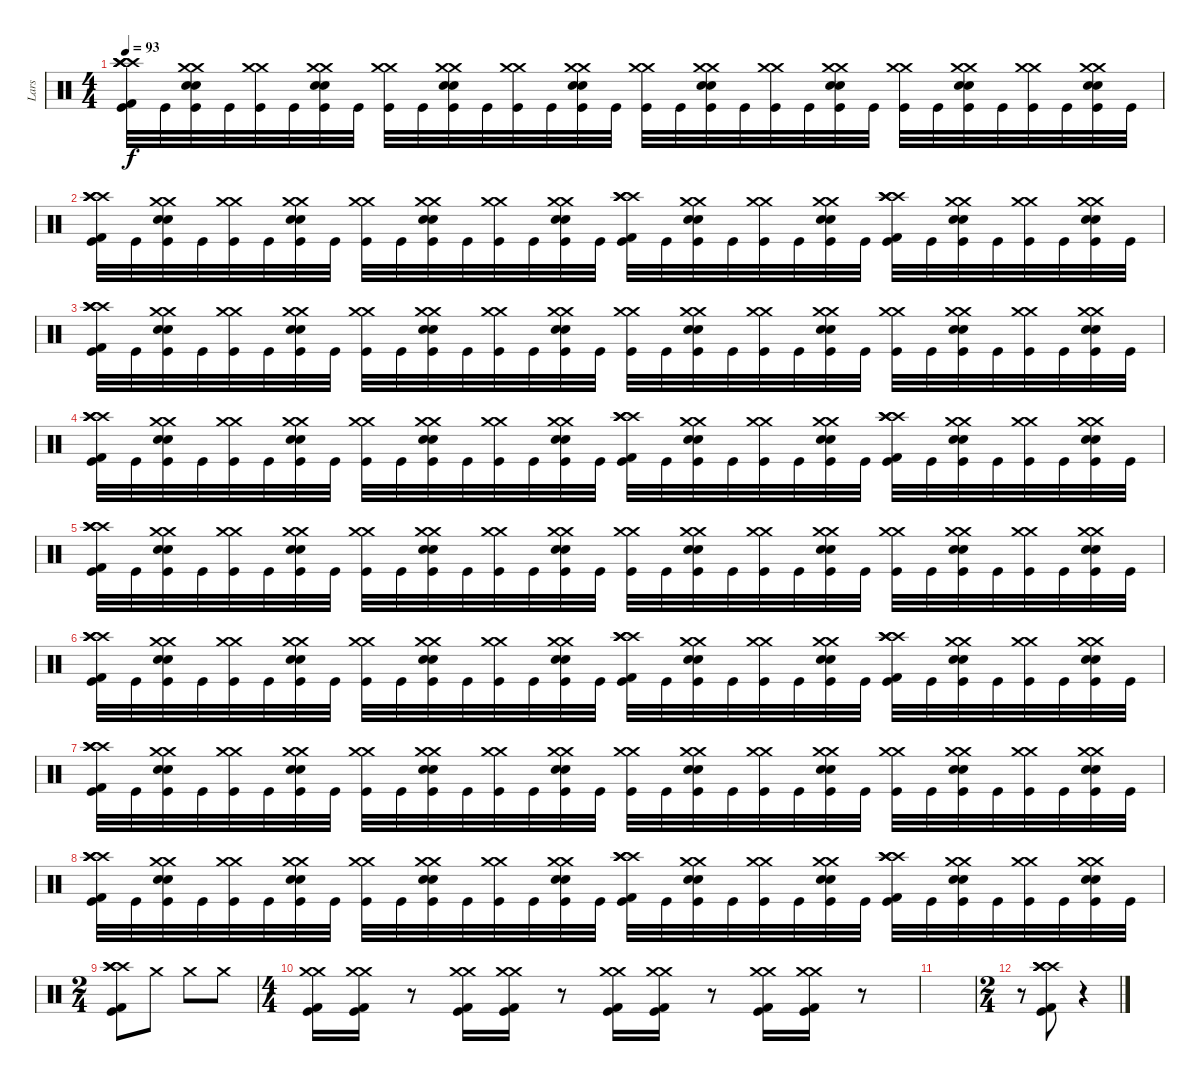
\track ("Lars" "Lars") {instrument percussion}
\staff {score}
\articulation defaults
\ts (4 4)
\tempo 93
\clef neutral
\ks c
("Crash high (hit)" "Crash high (hit)" "Crash high (hit)" "Crash high (hit)" "Kick (hit) 2" "Kick (hit)").32{dy f} "Kick (hit)".32 ("Crash medium (hit)" "Electric Snare (hit)" "Snare (hit) 2" "Crash medium (hit)" "Kick (hit)").32 "Kick (hit)".32 ("Crash medium (hit)" "Crash medium (hit)" "Kick (hit)").32 "Kick (hit)".32 ("Crash medium (hit)" "Electric Snare (hit)" "Snare (hit) 2" "Crash medium (hit)" "Kick (hit)").32 "Kick (hit)".32 ("Crash medium (hit)" "Crash medium (hit)" "Kick (hit)").32 "Kick (hit)".32 ("Crash medium (hit)" "Electric Snare (hit)" "Snare (hit) 2" "Crash medium (hit)" "Kick (hit)").32 "Kick (hit)".32 ("Crash medium (hit)" "Crash medium (hit)" "Kick (hit)").32 "Kick (hit)".32 ("Crash medium (hit)" "Electric Snare (hit)" "Snare (hit) 2" "Crash medium (hit)" "Kick (hit)").32 "Kick (hit)".32 ("Crash medium (hit)" "Crash medium (hit)" "Kick (hit)").32 "Kick (hit)".32 ("Crash medium (hit)" "Electric Snare (hit)" "Snare (hit) 2" "Crash medium (hit)" "Kick (hit)").32 "Kick (hit)".32 ("Crash medium (hit)" "Crash medium (hit)" "Kick (hit)").32 "Kick (hit)".32 ("Crash medium (hit)" "Electric Snare (hit)" "Snare (hit) 2" "Crash medium (hit)" "Kick (hit)").32 "Kick (hit)".32 ("Crash medium (hit)" "Crash medium (hit)" "Kick (hit)").32 "Kick (hit)".32 ("Crash medium (hit)" "Electric Snare (hit)" "Snare (hit) 2" "Crash medium (hit)" "Kick (hit)").32 "Kick (hit)".32 ("Crash medium (hit)" "Crash medium (hit)" "Kick (hit)").32 "Kick (hit)".32 ("Crash medium (hit)" "Electric Snare (hit)" "Snare (hit) 2" "Crash medium (hit)" "Kick (hit)").32 "Kick (hit)".32 |
("Crash high (hit)" "Crash high (hit)" "Crash high (hit)" "Crash high (hit)" "Kick (hit) 2" "Kick (hit)").32 "Kick (hit)".32 ("Crash medium (hit)" "Electric Snare (hit)" "Snare (hit) 2" "Crash medium (hit)" "Kick (hit)").32 "Kick (hit)".32 ("Crash medium (hit)" "Crash medium (hit)" "Kick (hit)").32 "Kick (hit)".32 ("Crash medium (hit)" "Electric Snare (hit)" "Snare (hit) 2" "Crash medium (hit)" "Kick (hit)").32 "Kick (hit)".32 ("Crash medium (hit)" "Crash medium (hit)" "Kick (hit)").32 "Kick (hit)".32 ("Crash medium (hit)" "Electric Snare (hit)" "Snare (hit) 2" "Crash medium (hit)" "Kick (hit)").32 "Kick (hit)".32 ("Crash medium (hit)" "Crash medium (hit)" "Kick (hit)").32 "Kick (hit)".32 ("Crash medium (hit)" "Electric Snare (hit)" "Snare (hit) 2" "Crash medium (hit)" "Kick (hit)").32 "Kick (hit)".32 ("Crash high (hit)" "Crash high (hit)" "Crash high (hit)" "Crash high (hit)" "Kick (hit) 2" "Kick (hit)").32 "Kick (hit)".32 ("Crash medium (hit)" "Electric Snare (hit)" "Snare (hit) 2" "Crash medium (hit)" "Kick (hit)").32 "Kick (hit)".32 ("Crash medium (hit)" "Crash medium (hit)" "Kick (hit)").32 "Kick (hit)".32 ("Crash medium (hit)" "Electric Snare (hit)" "Snare (hit) 2" "Crash medium (hit)" "Kick (hit)").32 "Kick (hit)".32 ("Crash high (hit)" "Crash high (hit)" "Crash high (hit)" "Crash high (hit)" "Kick (hit) 2" "Kick (hit)").32 "Kick (hit)".32 ("Crash medium (hit)" "Electric Snare (hit)" "Snare (hit) 2" "Crash medium (hit)" "Kick (hit)").32 "Kick (hit)".32 ("Crash medium (hit)" "Crash medium (hit)" "Kick (hit)").32 "Kick (hit)".32 ("Crash medium (hit)" "Electric Snare (hit)" "Snare (hit) 2" "Crash medium (hit)" "Kick (hit)").32 "Kick (hit)".32 |
("Crash high (hit)" "Crash high (hit)" "Crash high (hit)" "Crash high (hit)" "Kick (hit) 2" "Kick (hit)").32 "Kick (hit)".32 ("Crash medium (hit)" "Electric Snare (hit)" "Snare (hit) 2" "Crash medium (hit)" "Kick (hit)").32 "Kick (hit)".32 ("Crash medium (hit)" "Crash medium (hit)" "Kick (hit)").32 "Kick (hit)".32 ("Crash medium (hit)" "Electric Snare (hit)" "Snare (hit) 2" "Crash medium (hit)" "Kick (hit)").32 "Kick (hit)".32 ("Crash medium (hit)" "Crash medium (hit)" "Kick (hit)").32 "Kick (hit)".32 ("Crash medium (hit)" "Electric Snare (hit)" "Snare (hit) 2" "Crash medium (hit)" "Kick (hit)").32 "Kick (hit)".32 ("Crash medium (hit)" "Crash medium (hit)" "Kick (hit)").32 "Kick (hit)".32 ("Crash medium (hit)" "Electric Snare (hit)" "Snare (hit) 2" "Crash medium (hit)" "Kick (hit)").32 "Kick (hit)".32 ("Crash medium (hit)" "Crash medium (hit)" "Kick (hit)").32 "Kick (hit)".32 ("Crash medium (hit)" "Electric Snare (hit)" "Snare (hit) 2" "Crash medium (hit)" "Kick (hit)").32 "Kick (hit)".32 ("Crash medium (hit)" "Crash medium (hit)" "Kick (hit)").32 "Kick (hit)".32 ("Crash medium (hit)" "Electric Snare (hit)" "Snare (hit) 2" "Crash medium (hit)" "Kick (hit)").32 "Kick (hit)".32 ("Crash medium (hit)" "Crash medium (hit)" "Kick (hit)").32 "Kick (hit)".32 ("Crash medium (hit)" "Electric Snare (hit)" "Snare (hit) 2" "Crash medium (hit)" "Kick (hit)").32 "Kick (hit)".32 ("Crash medium (hit)" "Crash medium (hit)" "Kick (hit)").32 "Kick (hit)".32 ("Crash medium (hit)" "Electric Snare (hit)" "Snare (hit) 2" "Crash medium (hit)" "Kick (hit)").32 "Kick (hit)".32 |
("Crash high (hit)" "Crash high (hit)" "Crash high (hit)" "Crash high (hit)" "Kick (hit) 2" "Kick (hit)").32 "Kick (hit)".32 ("Crash medium (hit)" "Electric Snare (hit)" "Snare (hit) 2" "Crash medium (hit)" "Kick (hit)").32 "Kick (hit)".32 ("Crash medium (hit)" "Crash medium (hit)" "Kick (hit)").32 "Kick (hit)".32 ("Crash medium (hit)" "Electric Snare (hit)" "Snare (hit) 2" "Crash medium (hit)" "Kick (hit)").32 "Kick (hit)".32 ("Crash medium (hit)" "Crash medium (hit)" "Kick (hit)").32 "Kick (hit)".32 ("Crash medium (hit)" "Electric Snare (hit)" "Snare (hit) 2" "Crash medium (hit)" "Kick (hit)").32 "Kick (hit)".32 ("Crash medium (hit)" "Crash medium (hit)" "Kick (hit)").32 "Kick (hit)".32 ("Crash medium (hit)" "Electric Snare (hit)" "Snare (hit) 2" "Crash medium (hit)" "Kick (hit)").32 "Kick (hit)".32 ("Crash high (hit)" "Crash high (hit)" "Crash high (hit)" "Crash high (hit)" "Kick (hit) 2" "Kick (hit)").32 "Kick (hit)".32 ("Crash medium (hit)" "Electric Snare (hit)" "Snare (hit) 2" "Crash medium (hit)" "Kick (hit)").32 "Kick (hit)".32 ("Crash medium (hit)" "Crash medium (hit)" "Kick (hit)").32 "Kick (hit)".32 ("Crash medium (hit)" "Electric Snare (hit)" "Snare (hit) 2" "Crash medium (hit)" "Kick (hit)").32 "Kick (hit)".32 ("Crash high (hit)" "Crash high (hit)" "Crash high (hit)" "Crash high (hit)" "Kick (hit) 2" "Kick (hit)").32 "Kick (hit)".32 ("Crash medium (hit)" "Electric Snare (hit)" "Snare (hit) 2" "Crash medium (hit)" "Kick (hit)").32 "Kick (hit)".32 ("Crash medium (hit)" "Crash medium (hit)" "Kick (hit)").32 "Kick (hit)".32 ("Crash medium (hit)" "Electric Snare (hit)" "Snare (hit) 2" "Crash medium (hit)" "Kick (hit)").32 "Kick (hit)".32 |
("Crash high (hit)" "Crash high (hit)" "Crash high (hit)" "Crash high (hit)" "Kick (hit) 2" "Kick (hit)").32 "Kick (hit)".32 ("Crash medium (hit)" "Electric Snare (hit)" "Snare (hit) 2" "Crash medium (hit)" "Kick (hit)").32 "Kick (hit)".32 ("Crash medium (hit)" "Crash medium (hit)" "Kick (hit)").32 "Kick (hit)".32 ("Crash medium (hit)" "Electric Snare (hit)" "Snare (hit) 2" "Crash medium (hit)" "Kick (hit)").32 "Kick (hit)".32 ("Crash medium (hit)" "Crash medium (hit)" "Kick (hit)").32 "Kick (hit)".32 ("Crash medium (hit)" "Electric Snare (hit)" "Snare (hit) 2" "Crash medium (hit)" "Kick (hit)").32 "Kick (hit)".32 ("Crash medium (hit)" "Crash medium (hit)" "Kick (hit)").32 "Kick (hit)".32 ("Crash medium (hit)" "Electric Snare (hit)" "Snare (hit) 2" "Crash medium (hit)" "Kick (hit)").32 "Kick (hit)".32 ("Crash medium (hit)" "Crash medium (hit)" "Kick (hit)").32 "Kick (hit)".32 ("Crash medium (hit)" "Electric Snare (hit)" "Snare (hit) 2" "Crash medium (hit)" "Kick (hit)").32 "Kick (hit)".32 ("Crash medium (hit)" "Crash medium (hit)" "Kick (hit)").32 "Kick (hit)".32 ("Crash medium (hit)" "Electric Snare (hit)" "Snare (hit) 2" "Crash medium (hit)" "Kick (hit)").32 "Kick (hit)".32 ("Crash medium (hit)" "Crash medium (hit)" "Kick (hit)").32 "Kick (hit)".32 ("Crash medium (hit)" "Electric Snare (hit)" "Snare (hit) 2" "Crash medium (hit)" "Kick (hit)").32 "Kick (hit)".32 ("Crash medium (hit)" "Crash medium (hit)" "Kick (hit)").32 "Kick (hit)".32 ("Crash medium (hit)" "Electric Snare (hit)" "Snare (hit) 2" "Crash medium (hit)" "Kick (hit)").32 "Kick (hit)".32 |
("Crash high (hit)" "Crash high (hit)" "Crash high (hit)" "Crash high (hit)" "Kick (hit) 2" "Kick (hit)").32 "Kick (hit)".32 ("Crash medium (hit)" "Electric Snare (hit)" "Snare (hit) 2" "Crash medium (hit)" "Kick (hit)").32 "Kick (hit)".32 ("Crash medium (hit)" "Crash medium (hit)" "Kick (hit)").32 "Kick (hit)".32 ("Crash medium (hit)" "Electric Snare (hit)" "Snare (hit) 2" "Crash medium (hit)" "Kick (hit)").32 "Kick (hit)".32 ("Crash medium (hit)" "Crash medium (hit)" "Kick (hit)").32 "Kick (hit)".32 ("Crash medium (hit)" "Electric Snare (hit)" "Snare (hit) 2" "Crash medium (hit)" "Kick (hit)").32 "Kick (hit)".32 ("Crash medium (hit)" "Crash medium (hit)" "Kick (hit)").32 "Kick (hit)".32 ("Crash medium (hit)" "Electric Snare (hit)" "Snare (hit) 2" "Crash medium (hit)" "Kick (hit)").32 "Kick (hit)".32 ("Crash high (hit)" "Crash high (hit)" "Crash high (hit)" "Crash high (hit)" "Kick (hit) 2" "Kick (hit)").32 "Kick (hit)".32 ("Crash medium (hit)" "Electric Snare (hit)" "Snare (hit) 2" "Crash medium (hit)" "Kick (hit)").32 "Kick (hit)".32 ("Crash medium (hit)" "Crash medium (hit)" "Kick (hit)").32 "Kick (hit)".32 ("Crash medium (hit)" "Electric Snare (hit)" "Snare (hit) 2" "Crash medium (hit)" "Kick (hit)").32 "Kick (hit)".32 ("Crash high (hit)" "Crash high (hit)" "Crash high (hit)" "Crash high (hit)" "Kick (hit) 2" "Kick (hit)").32 "Kick (hit)".32 ("Crash medium (hit)" "Electric Snare (hit)" "Snare (hit) 2" "Crash medium (hit)" "Kick (hit)").32 "Kick (hit)".32 ("Crash medium (hit)" "Crash medium (hit)" "Kick (hit)").32 "Kick (hit)".32 ("Crash medium (hit)" "Electric Snare (hit)" "Snare (hit) 2" "Crash medium (hit)" "Kick (hit)").32 "Kick (hit)".32 |
("Crash high (hit)" "Crash high (hit)" "Crash high (hit)" "Crash high (hit)" "Kick (hit) 2" "Kick (hit)").32 "Kick (hit)".32 ("Crash medium (hit)" "Electric Snare (hit)" "Snare (hit) 2" "Crash medium (hit)" "Kick (hit)").32 "Kick (hit)".32 ("Crash medium (hit)" "Crash medium (hit)" "Kick (hit)").32 "Kick (hit)".32 ("Crash medium (hit)" "Electric Snare (hit)" "Snare (hit) 2" "Crash medium (hit)" "Kick (hit)").32 "Kick (hit)".32 ("Crash medium (hit)" "Crash medium (hit)" "Kick (hit)").32 "Kick (hit)".32 ("Crash medium (hit)" "Electric Snare (hit)" "Snare (hit) 2" "Crash medium (hit)" "Kick (hit)").32 "Kick (hit)".32 ("Crash medium (hit)" "Crash medium (hit)" "Kick (hit)").32 "Kick (hit)".32 ("Crash medium (hit)" "Electric Snare (hit)" "Snare (hit) 2" "Crash medium (hit)" "Kick (hit)").32 "Kick (hit)".32 ("Crash medium (hit)" "Crash medium (hit)" "Kick (hit)").32 "Kick (hit)".32 ("Crash medium (hit)" "Electric Snare (hit)" "Snare (hit) 2" "Crash medium (hit)" "Kick (hit)").32 "Kick (hit)".32 ("Crash medium (hit)" "Crash medium (hit)" "Kick (hit)").32 "Kick (hit)".32 ("Crash medium (hit)" "Electric Snare (hit)" "Snare (hit) 2" "Crash medium (hit)" "Kick (hit)").32 "Kick (hit)".32 ("Crash medium (hit)" "Crash medium (hit)" "Kick (hit)").32 "Kick (hit)".32 ("Crash medium (hit)" "Electric Snare (hit)" "Snare (hit) 2" "Crash medium (hit)" "Kick (hit)").32 "Kick (hit)".32 ("Crash medium (hit)" "Crash medium (hit)" "Kick (hit)").32 "Kick (hit)".32 ("Crash medium (hit)" "Electric Snare (hit)" "Snare (hit) 2" "Crash medium (hit)" "Kick (hit)").32 "Kick (hit)".32 |
("Crash high (hit)" "Crash high (hit)" "Crash high (hit)" "Crash high (hit)" "Kick (hit) 2" "Kick (hit)").32 "Kick (hit)".32 ("Crash medium (hit)" "Electric Snare (hit)" "Snare (hit) 2" "Crash medium (hit)" "Kick (hit)").32 "Kick (hit)".32 ("Crash medium (hit)" "Crash medium (hit)" "Kick (hit)").32 "Kick (hit)".32 ("Crash medium (hit)" "Electric Snare (hit)" "Snare (hit) 2" "Crash medium (hit)" "Kick (hit)").32 "Kick (hit)".32 ("Crash medium (hit)" "Crash medium (hit)" "Kick (hit)").32 "Kick (hit)".32 ("Crash medium (hit)" "Electric Snare (hit)" "Snare (hit) 2" "Crash medium (hit)" "Kick (hit)").32 "Kick (hit)".32 ("Crash medium (hit)" "Crash medium (hit)" "Kick (hit)").32 "Kick (hit)".32 ("Crash medium (hit)" "Electric Snare (hit)" "Snare (hit) 2" "Crash medium (hit)" "Kick (hit)").32 "Kick (hit)".32 ("Crash high (hit)" "Crash high (hit)" "Crash high (hit)" "Crash high (hit)" "Kick (hit) 2" "Kick (hit)").32 "Kick (hit)".32 ("Crash medium (hit)" "Electric Snare (hit)" "Snare (hit) 2" "Crash medium (hit)" "Kick (hit)").32 "Kick (hit)".32 ("Crash medium (hit)" "Crash medium (hit)" "Kick (hit)").32 "Kick (hit)".32 ("Crash medium (hit)" "Electric Snare (hit)" "Snare (hit) 2" "Crash medium (hit)" "Kick (hit)").32 "Kick (hit)".32 ("Crash high (hit)" "Crash high (hit)" "Crash high (hit)" "Crash high (hit)" "Kick (hit) 2" "Kick (hit)").32 "Kick (hit)".32 ("Crash medium (hit)" "Electric Snare (hit)" "Snare (hit) 2" "Crash medium (hit)" "Kick (hit)").32 "Kick (hit)".32 ("Crash medium (hit)" "Crash medium (hit)" "Kick (hit)").32 "Kick (hit)".32 ("Crash medium (hit)" "Electric Snare (hit)" "Snare (hit) 2" "Crash medium (hit)" "Kick (hit)").32 "Kick (hit)".32 |
\ts (2 4)
("Crash high (hit)" "Crash high (hit)" "Crash high (hit)" "Crash high (hit)" "Kick (hit) 2" "Kick (hit)").8 "Crash medium (hit)".8 "Crash medium (hit)".8 "Crash medium (hit)".8 |
\ts (4 4)
("Crash medium (hit)" "Crash medium (hit)" "Kick (hit) 2" "Kick (hit)").16 ("Crash medium (hit)" "Crash medium (hit)" "Kick (hit) 2" "Kick (hit)").16 r.8 ("Crash medium (hit)" "Crash medium (hit)" "Kick (hit) 2" "Kick (hit)").16 ("Crash medium (hit)" "Crash medium (hit)" "Kick (hit) 2" "Kick (hit)").16 r.8 ("Crash medium (hit)" "Crash medium (hit)" "Kick (hit) 2" "Kick (hit)").16 ("Crash medium (hit)" "Crash medium (hit)" "Kick (hit) 2" "Kick (hit)").16 r.8 ("Crash medium (hit)" "Crash medium (hit)" "Kick (hit) 2" "Kick (hit)").16 ("Crash medium (hit)" "Crash medium (hit)" "Kick (hit) 2" "Kick (hit)").16 r.8 |
|
\ts (2 4)
r.8 ("Crash high (hit)" "Crash high (hit)" "Crash high (hit)" "Crash high (hit)" "Kick (hit) 2" "Kick (hit)").8 r.4
